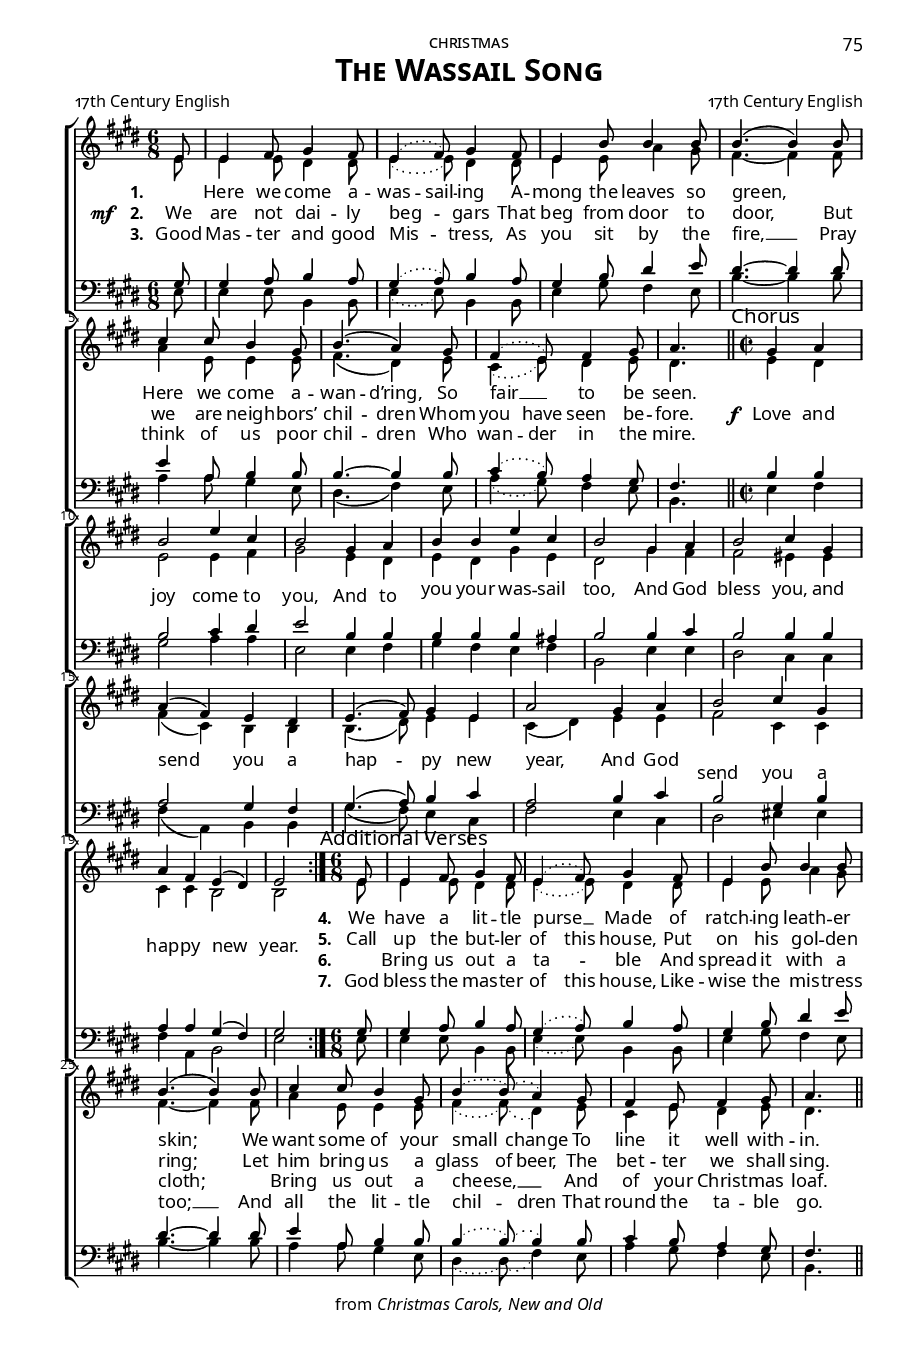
\version "2.14.2"
\include "util.ly"
\header {
  title = \markup{\override #'(font-name . "Garamond Premier Pro Semibold"){ \abs-fontsize #15 \smallCapsOldStyle"The Wassail Song"}}
  poet = \markup\oldStyleNum"17th Century English"
  composer = \markup\oldStyleNum"17th Century English"
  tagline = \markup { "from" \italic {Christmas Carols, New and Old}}
}
\paper {
  paper-height = 9\in
  paper-width = 6\in
  indent = 0\in
  %system-system-spacing = #'((basic-distance . 10) (padding . 0))
  system-system-spacing =
    #'((basic-distance . 0)
       (minimum-distance . 0)
       (padding . -20)
       (stretchability . 100))
  ragged-last-bottom = ##f
  ragged-bottom = ##f
  two-sided = ##t
  inner-margin = 0.5\in
  outer-margin = 0.25\in
  top-margin = 0.25\in
  bottom-margin = 0.25\in
  first-page-number = #075
  print-first-page-number = ##t
  headerLine = \markup{\override #'(font-name . "Garamond Premier Pro") \smallCapsOldStyle"christmas"}
  oddHeaderMarkup = \markup\fill-line{
     \override #'(font-name . "Garamond Premier Pro")\abs-fontsize #8.5
     \combine 
        \fill-line{"" \on-the-fly #print-page-number-check-first
        \oldStylePageNum""
        }
        \fill-line{\headerLine}
  }
  evenHeaderMarkup = \markup {
     \override #'(font-name . "Garamond Premier Pro")\abs-fontsize #8.5
     \combine
        \on-the-fly #print-page-number-check-first
        \oldStylePageNum""
        \fill-line{\headerLine}
  }
}
#(set-global-staff-size 14.3) \paper{ #(define fonts (make-pango-font-tree "GoudyOlSt BT" "Garamond Premier Pro" "Garamond Premier Pro" (/ 14.3 20))) }
global = {
  \key e \major
  \time 6/8
  \override DynamicLineSpanner #'staff-padding = #0.0
  \override DynamicLineSpanner #'Y-extent = #'(-1 . 1)
}

sopMusic = \relative c' {
  \time 6/8
  \partial 8 e8 |
  e4 fis8 gis4 fis8 |
  \slurDotted e4( fis8) gis4 fis8 |
  e4 b'8 b4 b8 |
  
  \slurSolid b4.( b4) \bar""
  b8 |
  cis4 cis8 b4 gis8 |
  b4.( a4) gis8 |
  \slurDotted fis4( e8) fis4 gis8 |
  \partial 4. a4. \bar "||"
  
  \time 2/2
  \once \override Score.RehearsalMark #'self-alignment-X = #LEFT
  \mark "Chorus"
  \partial 2 gis4 a |
  b2 e4 cis |
  b2 gis4 a |
  b b e cis |
  b2 gis4 a |
  b2 cis4 gis |
  
  \slurSolid a( fis) e dis |
  e4.( fis8) gis4 e |
  a2 gis4 a |
  b2 cis4 gis |
  a fis e( dis) |
  \partial 2 e2 \bar ":|" 
  
  
  
  \time 6/8 
  \once \override Score.RehearsalMark #'self-alignment-X = #LEFT
  \mark "Additional Verses"
  \partial 8 e8 |
  e4 fis8 gis4 fis8 |
  \slurDotted e4( fis8) gis4 fis8 |
  e4 b'8 b4 b8 |
  
  \slurSolid b4.( \slurDotted b4) | \bar""
  b8 |
  cis4 cis8 b4 gis8 |
  b4( b8)( a4) gis8 |
  fis4 e8 fis4 gis8 |
  \partial 4. a4. \bar "||"
}
sopWords = \lyricmode {
  
}

altoMusic = \relative c' {
  \time 6/8
  e8 |
  e4 e8 dis4 dis8 |
  \slurDotted e4( e8) dis4 dis8 |
  e4 e8 a4 gis8 |
  
  fis4.~ fis4 fis8 |
  a4 e8 e4 e8 |
  \slurSolid fis4.( dis4) e8 |
  \slurDotted cis4( e8) dis4 e8 |
  dis4. \bar "||"
  
  
  e4 dis |
  e2 e4 fis |
  gis2 e4 dis |
  e dis gis e |
  dis2 gis4 fis |
  fis2 eis4 eis |
  
  \slurSolid fis( cis) b b |
  b4.( dis8) e4 e |
  cis( dis) e e |
  fis2 cis4 cis |
  cis cis b2 |
  b2 \bar ":|"
  
  
  
  
  \time 6/8 
  e8 |
  e4 e8 dis4 dis8 |
  \slurDotted e4( e8) dis4 dis8 |
  e4 e8 a4 gis8 |
  
  fis4.~ fis4 fis8 |
  a4 e8 e4 e8 |
  fis4( fis8)( dis4) e8 |
  cis4 e8 dis4 e8 |
  dis4. \bar "||"
}
dropLyrics =
{
    \override LyricText #'extra-offset = #'(0 . -1.8)
    \override LyricHyphen #'extra-offset = #'(0 . -1.8)
    \override LyricExtender #'extra-offset = #'(0 . -1.8)
}

raiseLyrics =
{
    \revert LyricText #'extra-offset
    \revert LyricHyphen #'extra-offset
    \revert LyricExtender #'extra-offset
}
altoWords = {
  \dropLyricsIX
  \lyricmode {
    \set stanza = #"1. "
    \set ignoreMelismata = ##t
    _ Here we come a -- was -- sail -- ing A -- mong the leaves so green, _ _
    Here we come a -- wan -- d’ring, So fair __ _ to be seen.
    
    \unset ignoreMelismata
    \repeat unfold 34\skip1
    \set stanza = #"4. "
    \set ignoreMelismata = ##t
    We have a lit -- tle purse __ _ Made of ratch -- ing leath -- er skin; _
    We want some of your small _ change To line it well with -- in.
  }
}
altoWordsII = {
  \dropLyricsIX
  \set stanza = \markup{\dynamic"mf  " "2. "}
  \lyricmode {
    \set ignoreMelismata = ##t
    We are not dai -- ly beg -- _ gars That beg from door to door, _
    But we are neigh -- bors’ chil -- dren Whom you have seen be -- fore.
    \unset ignoreMelismata
  }
  \set stanza = \markup\dynamic"f "
  \lyricmode {
    \set associatedVoice = "altos"
    Love and joy come to you, And to
    \raiseLyrics
    you your was -- sail too,
    And God bless you, and send you a hap -- py new
    year,
    \unset associatedVoice
    And God
    \dropLyrics
    send you a hap -- py new year.
    \dropLyricsIX
    
    \set stanza = #"5. "
    \set ignoreMelismata = ##t
    Call up the but -- ler of this house, Put on his gol -- den ring; _
    Let him bring us a glass of beer, The bet -- ter we shall sing.
  }
}
altoWordsIII = \lyricmode {
  \dropLyricsIX
  \set stanza = #"3. "
  \set ignoreMelismata = ##t
  Good Mas -- ter and good Mis -- _ tress, As you sit by the fire, __ _
  Pray think of us poor chil -- dren Who wan -- der in the mire.
  
  \repeat unfold 37\skip1
  \set stanza = #"6. "
  \set ignoreMelismata = ##t
  \skip1 Bring us out a ta -- _ ble And spread it with a cloth; _ _
  Bring us out a cheese, __ _ _ And of your Christ -- mas loaf.
}
altoWordsIV = \lyricmode {
  \dropLyricsIX
  \repeat unfold 58\skip1
  \set stanza = #"7. "
  \set ignoreMelismata = ##t
  God bless the mas -- ter of this house, Like -- wise the mis -- tress too; __ _
  And all the lit -- tle chil -- _ dren That round the ta -- ble go.
}
altoWordsV = \lyricmode {
}
altoWordsVI = \lyricmode {
}
altoWordsVII = \lyricmode {
}
tenorMusic = \relative c' {
  \time 6/8
  gis8 |
  gis4 a8 b4 a8 |
  \slurDotted gis4( a8) b4 a8 |
  gis4 b8 dis4 e8 |
  
  dis4.~ dis4 dis8 |
  e4 a,8 b4 b8 |
  b4.~ b4 b8 |
  cis4( b8) a4 gis8 |
  fis4. \bar "||" 
  
  
  b4 b |
  b2 cis4 dis |
  e2 b4 b |
  b b b ais |
  b2 b4 cis |
  b2 b4 b |
  
  a2 gis4 fis |
  \slurSolid gis4.( a8) b4 cis |
  a2 b4 cis |
  b2 gis4 b |
  a4 a gis( fis) |
  gis2 \bar ":|"
  
  
  
  
  \time 6/8 
  gis8 |
  gis4 a8 b4 a8 |
  \slurDotted gis4( a8) b4 a8 |
  gis4 b8 dis4 e8 |
  
  dis4.~ dis4 dis8 |
  e4 a,8 b4 b8 |
  b4( b8)( b4) b8 |
  cis4 b8 a4 gis8 |
  fis4. \bar "||" 
}
tenorWords = \lyricmode {

}

bassMusic = \relative c {
  \time 6/8
  e8 |
  e4 e8 b4 b8 |
  \slurDotted e4( e8) b4 b8 |
  e4 gis8 fis4 e8 |
  
  b'4.~ b4 b8 |
  a4 a8 gis4 e8 |
  \slurSolid dis4.( fis4) e8 |
  \slurDotted a4( gis8) fis4 e8 |
  b4. \bar "||"
  
  e4 fis |
  gis2 a4 a |
  e2 e4 fis |
  gis fis e fis |
  b,2 e4 e |
  dis2 cis4 cis |
  
  \slurSolid fis( a,) b b |
  gis'4.( fis8) e4 cis |
  fis2 e4 cis |
  dis2 eis4 eis |
  fis4 a, b2 |
  e2 \bar ":|"
  
  
  
  
  
  \time 6/8 
  e8 |
  e4 e8 b4 b8 |
  \slurDotted e4( e8) b4 b8 |
  e4 gis8 fis4 e8 |
  
  b'4.~ b4 b8 |
  a4 a8 gis4 e8 |
  dis4( dis8)( fis4) e8 |
  a4 gis8 fis4 e8 |
  b4. \bar "||"
}
bassWords = \lyricmode {

}

\score {
  <<
   \new ChoirStaff <<
%    \new Lyrics = sopranos \with { \override VerticalAxisGroup #'nonstaff-relatedstaff-spacing = #'((basic-distance . 1)) }
    \new Staff = women <<
      \new Voice = "sopranos" { \voiceOne << \global \sopMusic >> }
      \new Voice = "altos" { \voiceTwo << \global \altoMusic >> }
    >>
    \new Lyrics \with { alignAboveContext = #"women" \override VerticalAxisGroup #'nonstaff-relatedstaff-spacing = #'((basic-distance . 1))} \lyricsto "sopranos" \sopWords
    \new Lyrics = "altosVII"  \with { alignBelowContext = #"women" } \lyricsto "sopranos" \altoWordsVII
    \new Lyrics = "altosVI"  \with { alignBelowContext = #"women" } \lyricsto "sopranos" \altoWordsVI
    \new Lyrics = "altosV"  \with { alignBelowContext = #"women" } \lyricsto "sopranos" \altoWordsV
    \new Lyrics = "altosIV"  \with { alignBelowContext = #"women" } \lyricsto "sopranos" \altoWordsIV
    \new Lyrics = "altosIII"  \with { alignBelowContext = #"women" } \lyricsto "sopranos" \altoWordsIII
    \new Lyrics = "altosII"  \with { alignBelowContext = #"women" } \lyricsto "sopranos" \altoWordsII
    \new Lyrics = "altos"  \with { alignBelowContext = #"women" \override VerticalAxisGroup #'nonstaff-relatedstaff-spacing = #'((padding . -0.5)) } \lyricsto "sopranos" \altoWords
   \new Staff = men <<
      \clef bass
      \new Voice = "tenors" { \voiceOne << \global \tenorMusic >> }
      \new Voice = "basses" { \voiceTwo << \global \bassMusic >> }
    >>
    \new Lyrics \with { alignAboveContext = #"men" \override VerticalAxisGroup #'nonstaff-relatedstaff-spacing = #'((basic-distance . 1)) } \lyricsto "tenors" \tenorWords
    \new Lyrics \with { alignBelowContext = #"men" \override VerticalAxisGroup #'nonstaff-relatedstaff-spacing = #'((basic-distance . 1)) } \lyricsto "basses" \bassWords
  >>
%    \new PianoStaff << \new Staff { \new Voice { \pianoRH } } \new Staff { \clef "bass" \pianoLH } >>
  >>
  \layout {
%6.14 \context {  \Lyrics  \override LyricText #'font-size = #0.8 }
    \context {
      \Score
      %\override SpacingSpanner #'base-shortest-duration = #(ly:make-moment 1 8)
      %\override SpacingSpanner #'common-shortest-duration = #(ly:make-moment 1 4)
    }
    \context {
      % Remove all empty staves
      % \Staff \RemoveEmptyStaves \override VerticalAxisGroup #'remove-first = ##t
    }
  }
}
